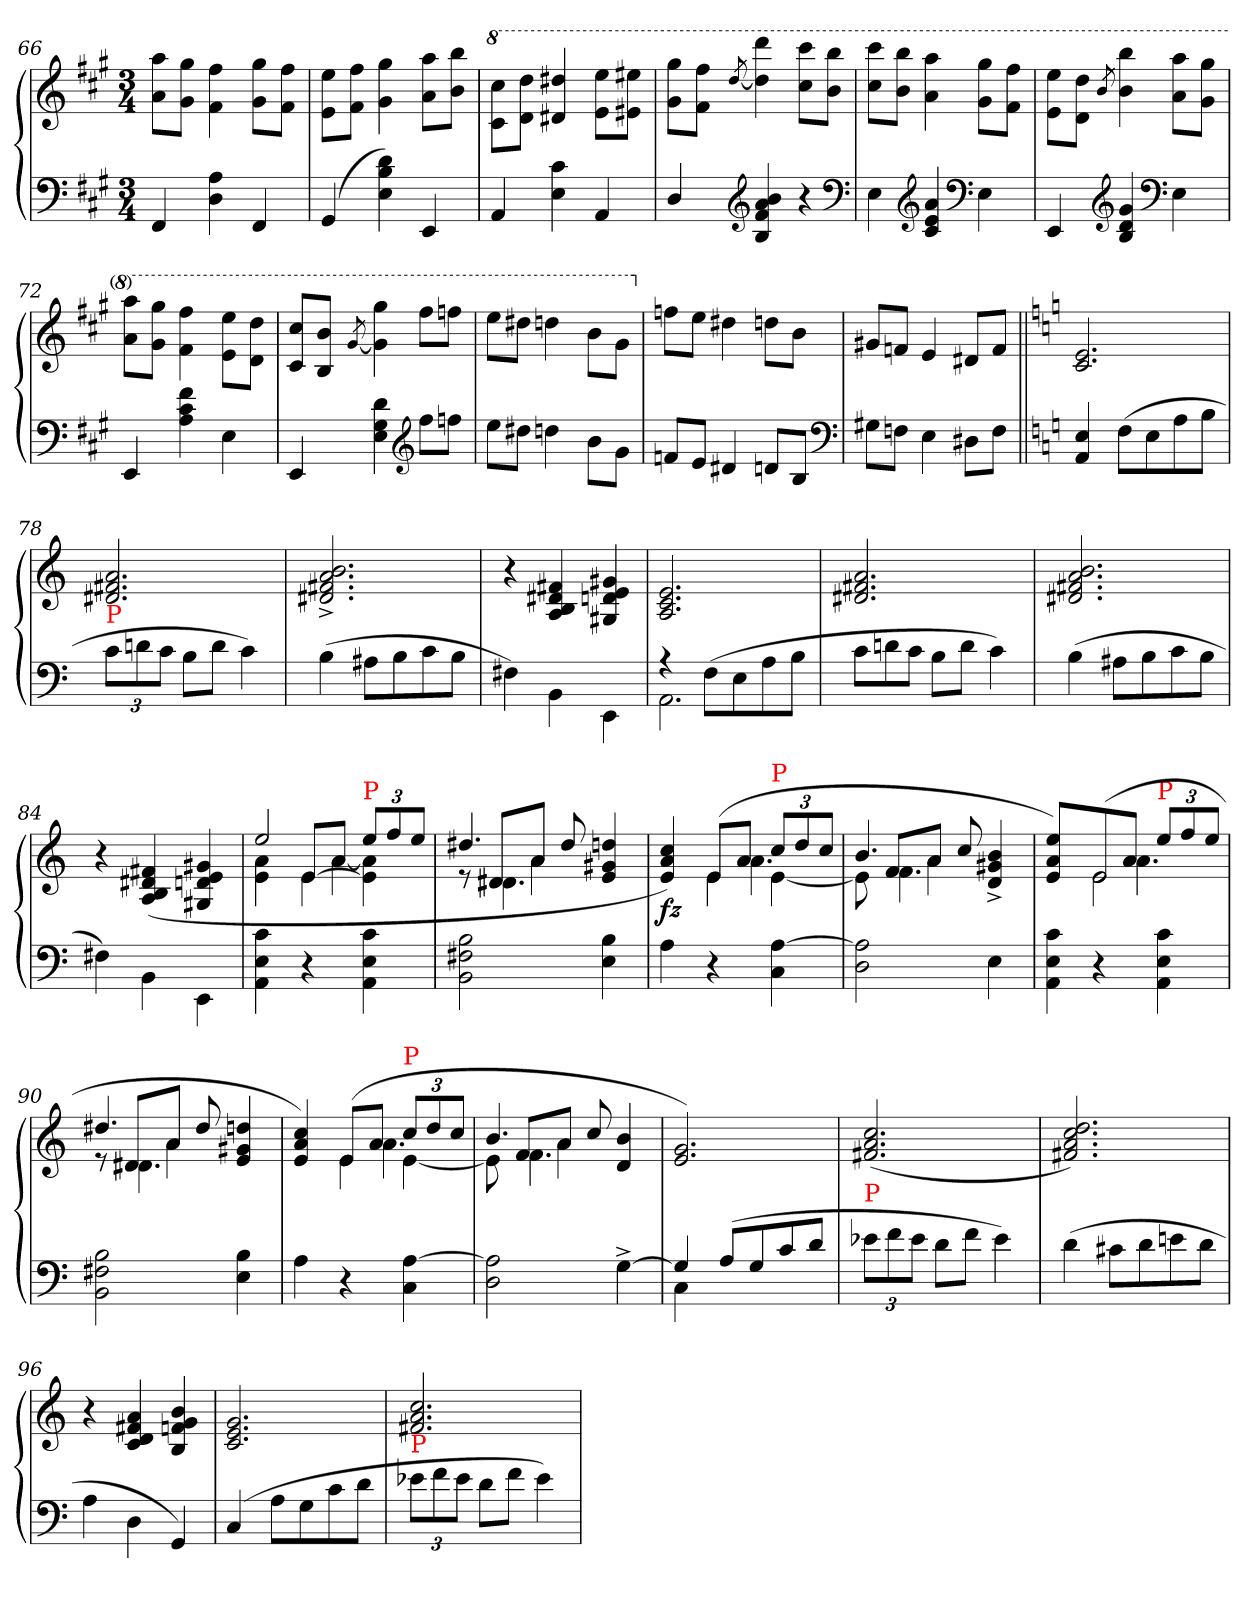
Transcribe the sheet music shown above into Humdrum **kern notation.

**kern	**kern	**dynam
*part1	*part1	*part1
*staff2	*staff1	*staff1/2
*clefF4	*clefG2	*
*k[f#c#g#]	*k[f#c#g#]	*
*M3/4	*M3/4	*
=66	=66	=66
4FF#	8aa 8aL	.
.	8gg# 8g#J	.
4A 4D	4ff# 4f#	.
4FF#	8gg# 8g#L	.
.	8ff# 8f#J	.
=67	=67	=67
(>4GG#	8ee 8eL	.
.	8ff# 8f#J	.
4d 4B 4E)	4gg# 4g#	.
4EE	8aa 8aL	.
.	8bb 8bJ	.
=68	=68	=68
*	*8va	*
4AA	8ccc#\ 8cc#\L	.
.	8ddd 8ddJ	.
4c# 4E	4ddd#X/ 4dd#X/	.
4AA	8eee\ 8ee\L	.
.	8eee#X 8ee#XJ	.
=69	=69	=69
4D/	8ggg# 8gg#L	.
.	8fff# 8ff#J	.
*clefG2	*	*
.	[8qddd/	.
4b 4a 4f# 4B	4dddd 4ddd]	.
4r	8cccc# 8ccc#L	.
.	8bbb 8bbJ	.
*clefF4	*	*
=70	=70	=70
4E	8cccc# 8ccc#L	.
.	8bbb 8bbJ	.
*clefG2	*	*
4a 4e 4c#	4aaa 4aa	.
*clefF4	*	*
4E	8ggg# 8gg#L	.
.	8fff# 8ff#J	.
=71	=71	=71
4EE	8eee\ 8ee\L	.
.	8ddd 8ddJ	.
*clefG2	*	*
.	8qbb/	.
4g# 4d 4B	4bbb 4bb	.
*clefF4	*	*
4E	8aaa 8aaL	.
.	8ggg# 8gg#J	.
=72	=72	=72
4EE	8aaa 8aaL	.
.	8ggg# 8gg#J	.
4f# 4c# 4A	4fff# 4ff#	.
4E	8eee\ 8ee\L	.
.	8ddd 8ddJ	.
=73	=73	=73
4EE	8ccc# 8cc#L	.
.	8bb 8bJ	.
.	[8qgg#/	.
4d 4G# 4E	4ggg# 4gg#]	.
*clefG2	*	*
8ff#L	8fff#L	.
8ffnJ	8fffnJ	.
=74	=74	=74
8eeL	8eeeL	.
8dd#XJ	8ddd#XJ	.
4ddn	4dddn	.
8b\L	8bb\L	.
8g#J	8gg#J	.
=75	=75	=75
*	*X8va	*
8fnL	8ffnL	.
8eJ	8eeJ	.
4d#X	4dd#X	.
8dnL	8ddnL	.
8BJ	8bJ	.
*clefF4	*	*
=76	=76	=76
8G#XL	8g#XL	.
8FnJ	8fnJ	.
4E	4e	.
8D#XL	8d#XL	.
8FJ	8fJ	.
=77||	=77||	=77||
*k[]	*k[]	*
4E/ 4AA/	2.e 2.c	.
(>8FL	.	.
8E	.	.
8A	.	.
8BJ	.	.
=78	=78	=78
*Xbrackettup	*	*
!LO:TX:a:color=red:t=P	!	!
12cL	2.a 2.f#X 2.d#X	.
12dn	.	.
12cJ	.	.
8BL	.	.
8dJ	.	.
4c)	.	.
=79	=79	=79
(>4B	2.b^> 2.a^> 2.f#X^> 2.d#X^>	.
8A#XL	.	.
8B	.	.
8c	.	.
8BJ	.	.
=80	=80	=80
4F#X)	4r	.
4BB\	4f#/ 4d#X/ 4B/ 4A/	.
4EE\	4g#X 4e 4dn 4G#X	.
=81	=81	=81
*^	*	*
4rA	2.AA	2.e 2.c 2.A	.
(>8F\L	.	.	.
8E	.	.	.
8A	.	.	.
8BJ	.	.	.
*v	*v	*	*
=82	=82	=82
*Xtuplet	*	*
12cL	2.a 2.f#X 2.d#X	.
12dn	.	.
12cJ	.	.
8BL	.	.
8dJ	.	.
4c)	.	.
=83	=83	=83
(>4B	2.b 2.a 2.f#X 2.d#X	.
8A#XL	.	.
8B	.	.
8c	.	.
8BJ	.	.
=84	=84	=84
4F#X)	4r	.
4BB\	(>4f#/ 4d#X/ 4B/ 4A/	.
4EE\	4g#X 4e 4dn 4G#X	.
=85	=85	=85
*	*^	*
*	*	*^	*
*	*	*	*^	*
4c 4E 4AA	2ee	4a 4e	4ryy	4.ryy	.
4r	.	8e/L	[4e\	.	.
!	!	!	!	!LO:N:vis=4	!
.	.	8aJ	.	[8a	.
*	*Xbrackettup	*	*	*	*
!	!LO:TX:a:color=red:t=P	!	!	!	!
4c 4E 4AA	12eeL	4a]\ 4e]\	4ryy	4ryy	.
.	12ff	.	.	.	.
.	12eeJ	.	.	.	.
=86	=86	=86	=86	=86	=86
2B 2F#X 2BB	4.dd#X	8re	8ryy	4ryy	.
.	.	8d#X/L	4.d#X\	.	.
.	.	8aJ	.	4a\	.
.	8dd#	8ryy	.	.	.
4B 4E	4ddn 4g#X 4e	4ryy	4ryy	4ryy	.
*	*	*	*v	*v	*
=87	=87	=87	=87	=87
4A	4cc 4a 4e)	4ryy	4.ryy	fz
4r	(>8eL	4e	.	.
.	8aJ	.	4.a\	.
!	!LO:TX:a:color=red:t=P	!	!	!
[4A 4C	12ccL	[4e	.	.
.	12dd	.	.	.
.	12ccJ	.	.	.
=88	=88	=88	=88	=88
*	*	*	*^	*
2A] 2D	4.b	8e]	8ryy	4ryy	.
.	.	8f/L	4.f\	.	.
.	.	8aJ	.	4a\	.
.	8cc	4.ryy	.	.	.
4E\	4b^< 4g#X^< 4d^<	.	4ryy	4ryy	.
*	*	*	*v	*v	*
=89	=89	=89	=89	=89
4c 4E 4AA	4ee 4a 4e)	4ryy	4ryy	.
!	!LO:N:vis=2	!	!	!
4r	(>8e	2e	8ryy	.
.	8aJ	.	4.a\	.
!	!LO:TX:a:color=red:t=P	!	!	!
4c 4E 4AA	12eeL	.	.	.
.	12ff	.	.	.
.	12eeJ	.	.	.
=90	=90	=90	=90	=90
*	*	*	*^	*
2B 2F#X 2BB	4.dd#X	8re	8ryy	4ryy	.
.	.	8d#X/L	4.d#X\	.	.
.	.	8aJ	.	4a\	.
.	8dd#	8ryy	.	.	.
4B 4E	4ddn 4g#X 4e	4ryy	4ryy	4ryy	.
*	*	*	*v	*v	*
=91	=91	=91	=91	=91
4A	4cc 4a 4e)	4ryy	4.ryy	.
4r	(>8eL	4e	.	.
.	8aJ	.	4.a\	.
!	!LO:TX:a:color=red:t=P	!	!	!
[4A 4C	12ccL	[4e	.	.
.	12dd	.	.	.
.	12ccJ	.	.	.
=92	=92	=92	=92	=92
*	*	*	*^	*
2A] 2D	4.b	8e]	8ryy	4ryy	.
.	.	8f/L	4.f\	.	.
.	.	8aJ	.	4a\	.
.	8cc	8ryy	.	.	.
[4G^<	4b 4d	4ryy	4ryy	4ryy	.
*	*v	*v	*v	*v	*
=93	=93	=93
*^	*	*
4G]	4C	2.g 2.e)	.
(>8A/L	2ryy	.	.
8G	.	.	.
8c	.	.	.
8dJ	.	.	.
*v	*v	*	*
=94	=94	=94
*tuplet	*	*
!LO:TX:a:color=red:t=P	!	!
12e-XL	(>2.cc/ 2.a/ 2.f#X/	.
12f	.	.
12e-J	.	.
8dL	.	.
8fJ	.	.
4e-)	.	.
=95	=95	=95
(>4d	2.dd/ 2.cc/ 2.a/ 2.f#X/)	.
8c#XL	.	.
8d	.	.
8en	.	.
8dJ	.	.
=96	=96	=96
4A	4r	.
4D	4a 4f#X 4d 4c	.
4GG)	4b 4g 4fn 4B	.
=97	=97	=97
(>4C	2.g 2.e 2.c	.
8AL	.	.
8G	.	.
8c	.	.
8dJ	.	.
=98	=98	=98
!LO:TX:a:color=red:t=P	!	!
12e-XL	2.cc 2.a 2.f#X	.
12f	.	.
12e-J	.	.
8dL	.	.
8fJ	.	.
4e-)	.	.
=	=	=
*-	*-	*-
